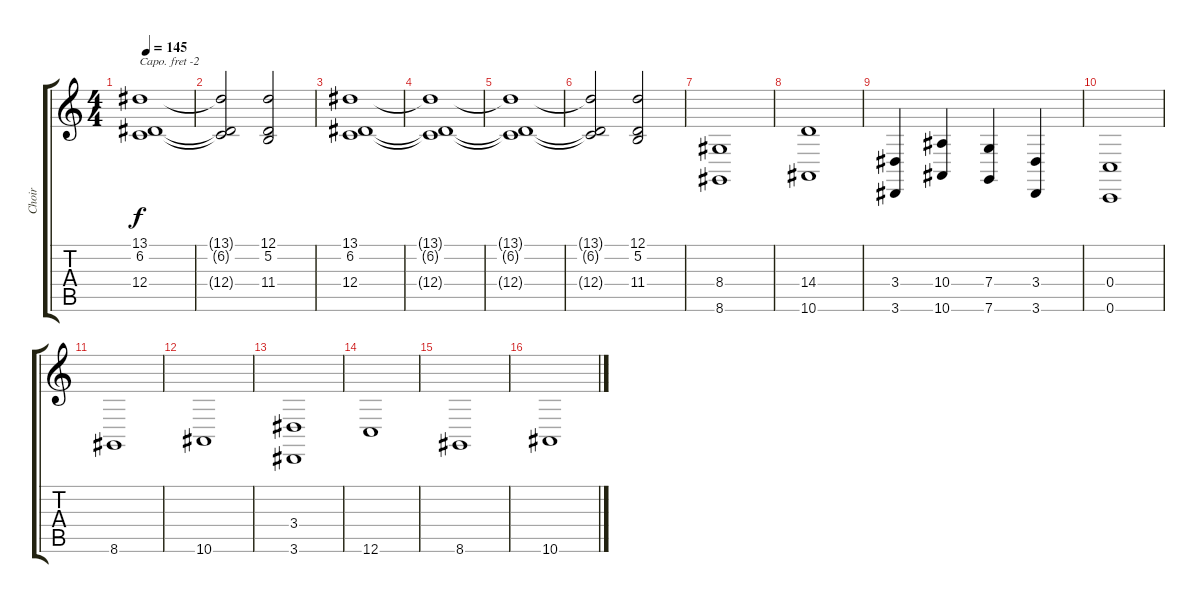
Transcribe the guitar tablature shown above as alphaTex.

\track ("Choir" "Choir") {instrument choiraahs}
\staff {score tabs}
\capo -2
\tuning (E4 B3 G3 D3 A2 D2) {hide}
\ts (4 4)
\tempo 145
\clef g2
\ks c
(13.1{t} 6.2{t} 12.4{t}).1{dy f} |
(13.1{t} 6.2{t} 12.4{t}).2 (12.1 5.2 11.4).2 |
(13.1 6.2 12.4).1 |
(13.1{t} 6.2{t} 12.4{t}).1 |
(13.1{t} 6.2{t} 12.4{t}).1 |
(13.1{t} 6.2{t} 12.4{t}).2 (12.1 5.2 11.4).2 |
(8.4 8.6).1 |
(14.4 10.6).1 |
(3.4 3.6).4 (10.4 10.6).4 (7.4 7.6).4 (3.4 3.6).4 |
(0.4 0.6).1 |
8.6.1 |
10.6.1 |
(3.4 3.6).1 |
12.6.1 |
8.6.1 |
10.6.1
